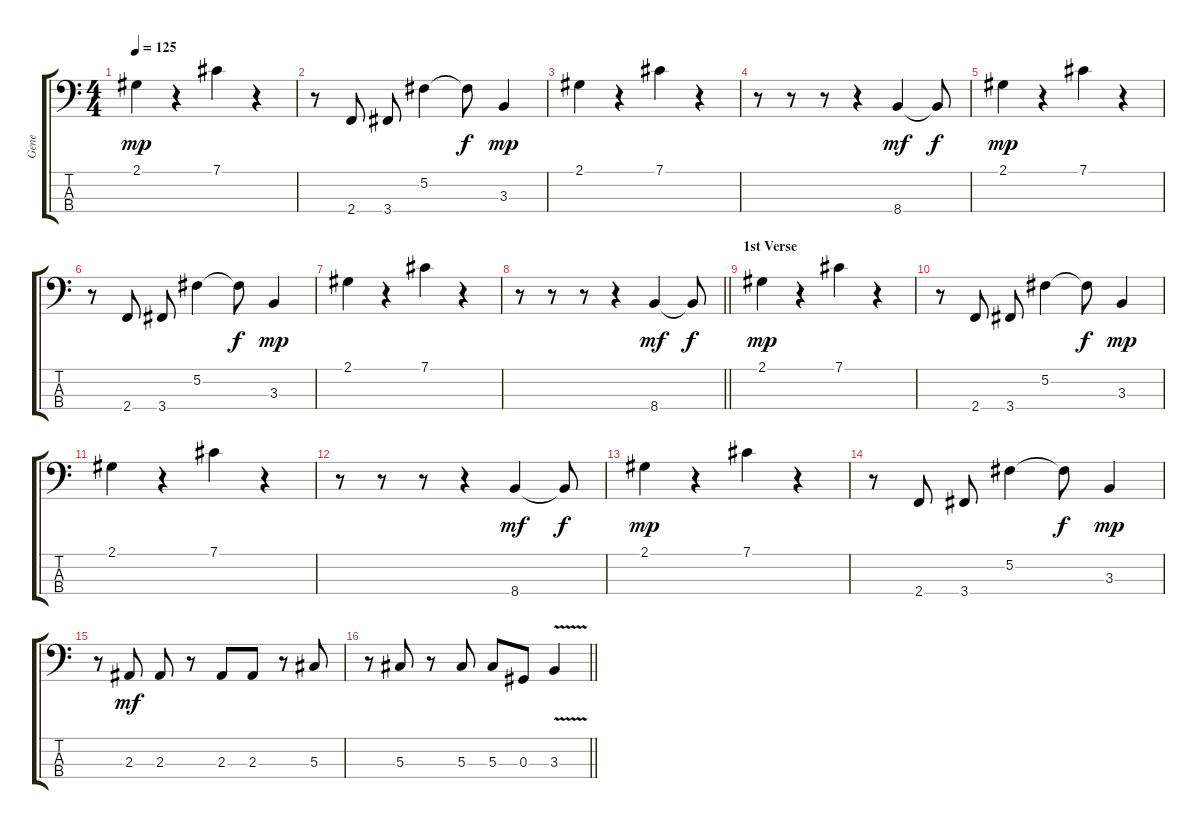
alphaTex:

\track ("Gene" "Gene") {instrument electricbassfinger}
\staff {score tabs}
\tuning (Gb2 Db2 Ab1 Eb1) {hide}
\ts (4 4)
\tempo 125
\clef f4
\ks c
2.1.4{dy mp instrument electricbassfinger} r.4 7.1.4 r.4 |
r.8 2.4.8 3.4.8 5.2.4 5.2{t}.8{dy f} 3.3.4{dy mp} |
2.1.4 r.4 7.1.4 r.4 |
r.8 r.8 r.8 r.4 8.4.4{dy mf} 8.4{t}.8{dy f} |
2.1.4{dy mp} r.4 7.1.4 r.4 |
r.8 2.4.8 3.4.8 5.2.4 5.2{t}.8{dy f} 3.3.4{dy mp} |
2.1.4 r.4 7.1.4 r.4 |
\barLineRight lightlight
r.8 r.8 r.8 r.4 8.4.4{dy mf} 8.4{t}.8{dy f} |
\section ("" "1st Verse")
2.1.4{dy mp} r.4 7.1.4 r.4 |
r.8 2.4.8 3.4.8 5.2.4 5.2{t}.8{dy f} 3.3.4{dy mp} |
2.1.4 r.4 7.1.4 r.4 |
r.8 r.8 r.8 r.4 8.4.4{dy mf} 8.4{t}.8{dy f} |
2.1.4{dy mp} r.4 7.1.4 r.4 |
r.8 2.4.8 3.4.8 5.2.4 5.2{t}.8{dy f} 3.3.4{dy mp} |
r.8 2.3.8{dy mf} 2.3.8 r.8 2.3.8 2.3.8 r.8 5.3.8 |
\barLineRight lightlight
r.8 5.3.8 r.8 5.3.8 5.3.8 0.3.8 3.3{v}.4
